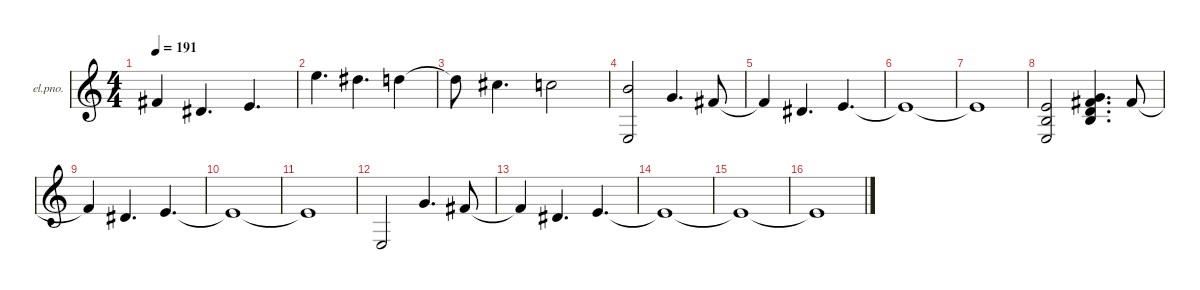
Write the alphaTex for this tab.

\defaultSystemsLayout 4
\hideDynamics
\bracketExtendMode nobrackets
\firstSystemTrackNameOrientation horizontal
\otherSystemsTrackNameOrientation horizontal
\track ("Rhodes piano" "el.pno.") {instrument electricpiano1}
\staff {score}
\tuning (E4 B3 G3 D3 A2 E2 B1)
\ts (4 4)
\tempo 191
\clef g2
\ks c
2.1{t acc #}.4{dy f beam Up} 4.2{acc #}.4{d beam Up} 5.2.4{d beam Up} |
12.1.4{d beam Down} 11.1{acc #}.4{d beam Down} 10.1.4{beam Down} |
10.1{t}.8{beam Down} 9.1{acc #}.4{d beam Down} 8.1.2{beam Down} |
(7.1 2.4).2{dy mp beam Up} 3.1.4{d dy f beam Up} 2.1{acc #}.8{beam Up} |
2.1{t acc #}.4{beam Up} 4.2{acc #}.4{d beam Up} 5.2.4{d beam Up} |
5.2{t}.1{beam Up} |
5.2{t}.1{beam Up} |
(5.2 4.3 2.4).2{beam Up} (2.1{acc #} 0.2 7.3 22.5).4{d beam Up} 21.5{acc #}.8{beam Up} |
21.5{t acc #}.4{beam Up} 18.5{acc #}.4{d beam Up} 19.5.4{d beam Up} |
19.5{t}.1{beam Up} |
19.5{t}.1{beam Up} |
2.4.2{beam Up} 3.1.4{d beam Up} 2.1{acc #}.8{beam Up} |
2.1{t acc #}.4{beam Up} 4.2{acc #}.4{d beam Up} 5.2.4{d beam Up} |
5.2{t}.1{beam Up} |
5.2{t}.1{beam Up} |
5.2{t}.1{beam Up}
